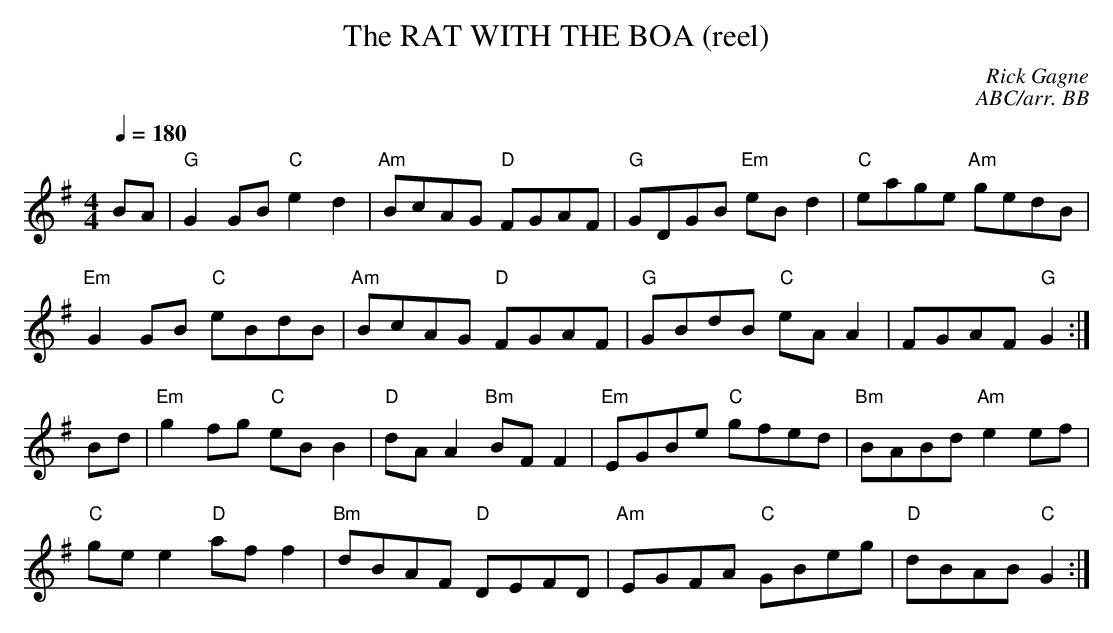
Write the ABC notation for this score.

X:1
T: RAT WITH THE BOA (reel), The
C: Rick Gagne
C:ABC/arr. BB
Q:1/4=180
M: 4/4
K:G
BA | "G"G2GB "C"e2d2 | "Am"BcAG "D"FGAF | "G"GDGB "Em"eBd2 | "C"eage "Am"gedB |
"Em"G2GB "C"eBdB | "Am"BcAG "D"FGAF | "G"GBdB "C"eAA2 |FGAF "G"G2 :|
Bd | "Em"g2fg "C"eBB2|"D"dAA2 "Bm"BFF2|"Em"EGBe "C"gfed|"Bm"BABd "Am"e2ef|
"C"gee2 "D"aff2 | "Bm"dBAF "D"DEFD | "Am"EGFA "C"GBeg |"D"dBAB "C"G2 :|
